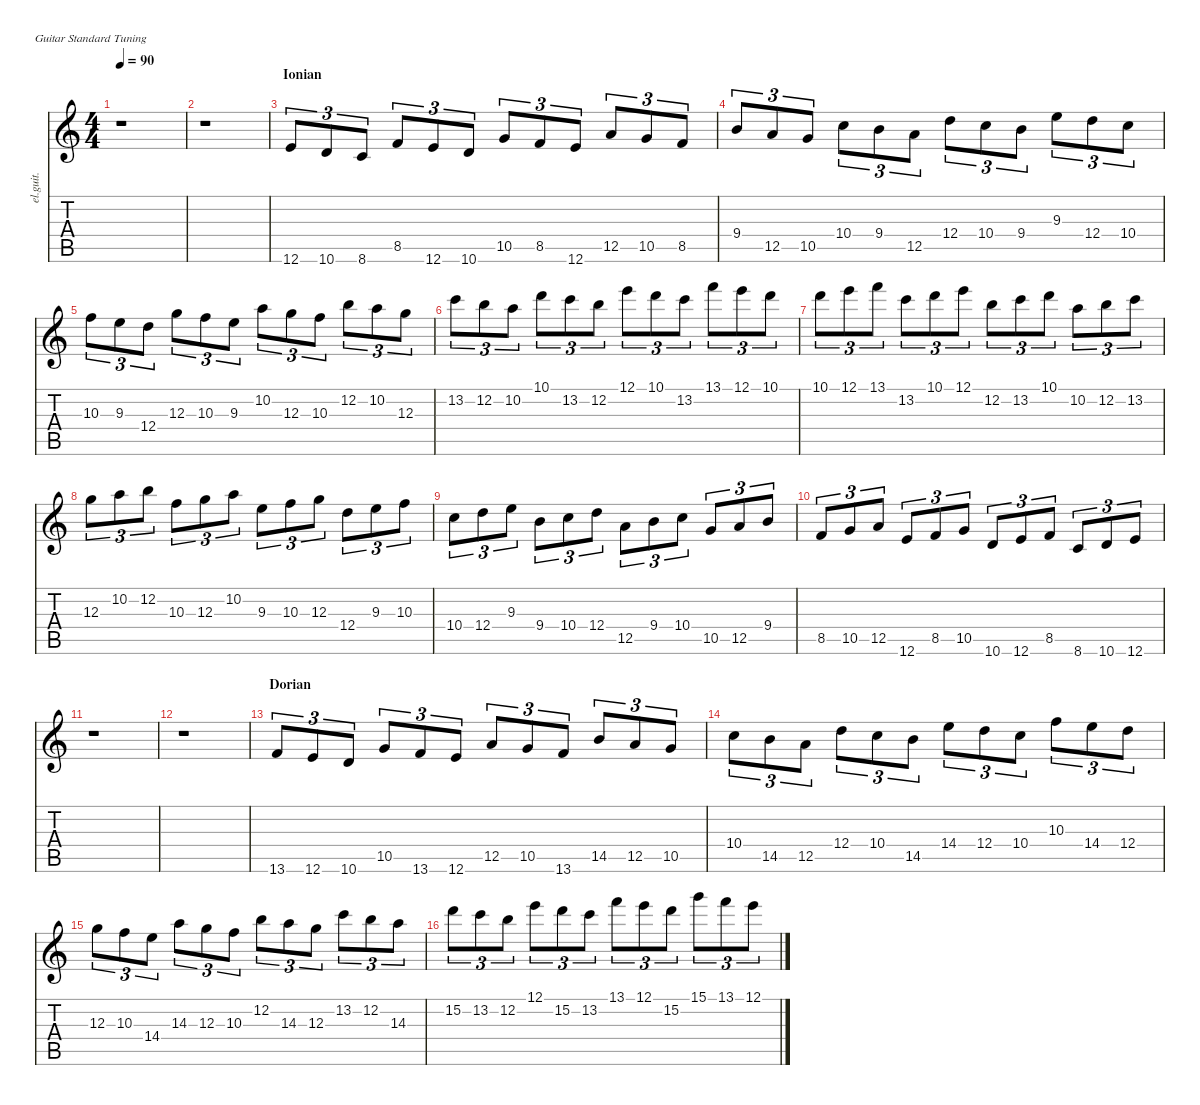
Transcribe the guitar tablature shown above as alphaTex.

\defaultSystemsLayout 4
\hideDynamics
\bracketExtendMode nobrackets
\track ("Clean Guitar" "el.guit.") {instrument electricguitarclean}
\staff {score tabs}
\tuning (E4 B3 G3 D3 A2 E2)
\ts (4 4)
\tempo 90
\clef g2
\ks c
r.1{dy mf beam Down} |
r.1{beam Down} |
\section ("" "Ionian")
12.6.8{tu (3 2) beam Up} 10.6.8{tu (3 2) beam Up} 8.6.8{tu (3 2) beam Up} 8.5.8{tu (3 2) beam Up} 12.6.8{tu (3 2) beam Up} 10.6.8{tu (3 2) beam Up} 10.5.8{tu (3 2) beam Up} 8.5.8{tu (3 2) beam Up} 12.6.8{tu (3 2) beam Up} 12.5.8{tu (3 2) beam Up} 10.5.8{tu (3 2) beam Up} 8.5.8{tu (3 2) beam Up} |
9.4.8{tu (3 2) beam Up} 12.5.8{tu (3 2) beam Up} 10.5.8{tu (3 2) beam Up} 10.4.8{tu (3 2) beam Down} 9.4.8{tu (3 2) beam Down} 12.5.8{tu (3 2) beam Down} 12.4.8{tu (3 2) beam Down} 10.4.8{tu (3 2) beam Down} 9.4.8{tu (3 2) beam Down} 9.3.8{tu (3 2) beam Down} 12.4.8{tu (3 2) beam Down} 10.4.8{tu (3 2) beam Down} |
10.3.8{tu (3 2) beam Down} 9.3.8{tu (3 2) beam Down} 12.4.8{tu (3 2) beam Down} 12.3.8{tu (3 2) beam Down} 10.3.8{tu (3 2) beam Down} 9.3.8{tu (3 2) beam Down} 10.2.8{tu (3 2) beam Down} 12.3.8{tu (3 2) beam Down} 10.3.8{tu (3 2) beam Down} 12.2.8{tu (3 2) beam Down} 10.2.8{tu (3 2) beam Down} 12.3.8{tu (3 2) beam Down} |
13.2.8{tu (3 2) beam Down} 12.2.8{tu (3 2) beam Down} 10.2.8{tu (3 2) beam Down} 10.1.8{tu (3 2) beam Down} 13.2.8{tu (3 2) beam Down} 12.2.8{tu (3 2) beam Down} 12.1.8{tu (3 2) beam Down} 10.1.8{tu (3 2) beam Down} 13.2.8{tu (3 2) beam Down} 13.1.8{tu (3 2) beam Down} 12.1.8{tu (3 2) beam Down} 10.1.8{tu (3 2) beam Down} |
10.1.8{tu (3 2) beam Down} 12.1.8{tu (3 2) beam Down} 13.1.8{tu (3 2) beam Down} 13.2.8{tu (3 2) beam Down} 10.1.8{tu (3 2) beam Down} 12.1.8{tu (3 2) beam Down} 12.2.8{tu (3 2) beam Down} 13.2.8{tu (3 2) beam Down} 10.1.8{tu (3 2) beam Down} 10.2.8{tu (3 2) beam Down} 12.2.8{tu (3 2) beam Down} 13.2.8{tu (3 2) beam Down} |
12.3.8{tu (3 2) beam Down} 10.2.8{tu (3 2) beam Down} 12.2.8{tu (3 2) beam Down} 10.3.8{tu (3 2) beam Down} 12.3.8{tu (3 2) beam Down} 10.2.8{tu (3 2) beam Down} 9.3.8{tu (3 2) beam Down} 10.3.8{tu (3 2) beam Down} 12.3.8{tu (3 2) beam Down} 12.4.8{tu (3 2) beam Down} 9.3.8{tu (3 2) beam Down} 10.3.8{tu (3 2) beam Down} |
10.4.8{tu (3 2) beam Down} 12.4.8{tu (3 2) beam Down} 9.3.8{tu (3 2) beam Down} 9.4.8{tu (3 2) beam Down} 10.4.8{tu (3 2) beam Down} 12.4.8{tu (3 2) beam Down} 12.5.8{tu (3 2) beam Down} 9.4.8{tu (3 2) beam Down} 10.4.8{tu (3 2) beam Down} 10.5.8{tu (3 2) beam Up} 12.5.8{tu (3 2) beam Up} 9.4.8{tu (3 2) beam Up} |
8.5.8{tu (3 2) beam Up} 10.5.8{tu (3 2) beam Up} 12.5.8{tu (3 2) beam Up} 12.6.8{tu (3 2) beam Up} 8.5.8{tu (3 2) beam Up} 10.5.8{tu (3 2) beam Up} 10.6.8{tu (3 2) beam Up} 12.6.8{tu (3 2) beam Up} 8.5.8{tu (3 2) beam Up} 8.6.8{tu (3 2) beam Up} 10.6.8{tu (3 2) beam Up} 12.6.8{tu (3 2) beam Up} |
r.1{beam Down} |
r.1{beam Down} |
\section ("" "Dorian")
13.6.8{tu (3 2) beam Up} 12.6.8{tu (3 2) beam Up} 10.6.8{tu (3 2) beam Up} 10.5.8{tu (3 2) beam Up} 13.6.8{tu (3 2) beam Up} 12.6.8{tu (3 2) beam Up} 12.5.8{tu (3 2) beam Up} 10.5.8{tu (3 2) beam Up} 13.6.8{tu (3 2) beam Up} 14.5.8{tu (3 2) beam Up} 12.5.8{tu (3 2) beam Up} 10.5.8{tu (3 2) beam Up} |
10.4.8{tu (3 2) beam Down} 14.5.8{tu (3 2) beam Down} 12.5.8{tu (3 2) beam Down} 12.4.8{tu (3 2) beam Down} 10.4.8{tu (3 2) beam Down} 14.5.8{tu (3 2) beam Down} 14.4.8{tu (3 2) beam Down} 12.4.8{tu (3 2) beam Down} 10.4.8{tu (3 2) beam Down} 10.3.8{tu (3 2) beam Down} 14.4.8{tu (3 2) beam Down} 12.4.8{tu (3 2) beam Down} |
12.3.8{tu (3 2) beam Down} 10.3.8{tu (3 2) beam Down} 14.4.8{tu (3 2) beam Down} 14.3.8{tu (3 2) beam Down} 12.3.8{tu (3 2) beam Down} 10.3.8{tu (3 2) beam Down} 12.2.8{tu (3 2) beam Down} 14.3.8{tu (3 2) beam Down} 12.3.8{tu (3 2) beam Down} 13.2.8{tu (3 2) beam Down} 12.2.8{tu (3 2) beam Down} 14.3.8{tu (3 2) beam Down} |
15.2.8{tu (3 2) beam Down} 13.2.8{tu (3 2) beam Down} 12.2.8{tu (3 2) beam Down} 12.1.8{tu (3 2) beam Down} 15.2.8{tu (3 2) beam Down} 13.2.8{tu (3 2) beam Down} 13.1.8{tu (3 2) beam Down} 12.1.8{tu (3 2) beam Down} 15.2.8{tu (3 2) beam Down} 15.1.8{tu (3 2) beam Down} 13.1.8{tu (3 2) beam Down} 12.1.8{tu (3 2) beam Down}
